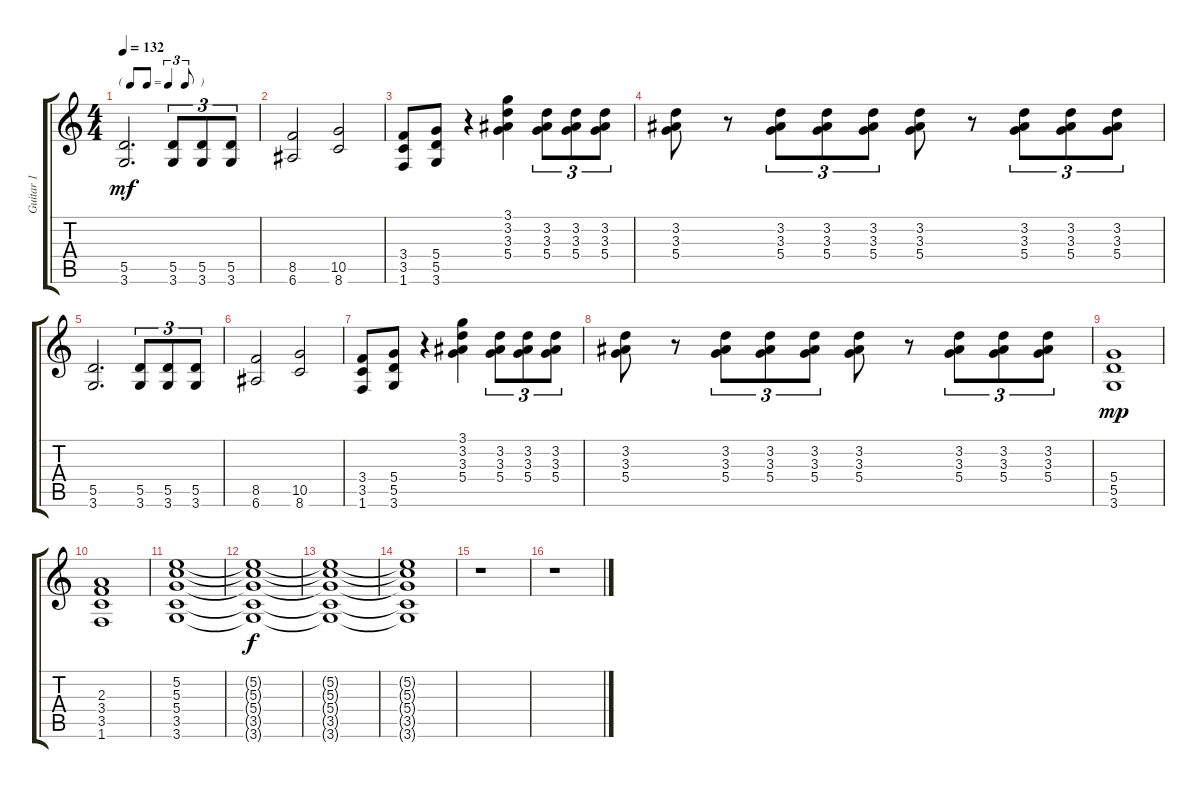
\track ("Guitar 1" "Guitar 1") {instrument distortionguitar}
\staff {score tabs}
\tuning (E4 B3 G3 D3 A2 E2) {hide}
\ts (4 4)
\tf triplet8th
\tempo 132
\clef g2
\ks c
(5.5 3.6).2{d dy mf} (5.5 3.6).8{tu (3 2)} (5.5 3.6).8{tu (3 2)} (5.5 3.6).8{tu (3 2)} |
(8.5 6.6).2 (10.5 8.6).2 |
(3.4 3.5 1.6).8 (5.4 5.5 3.6).8 r.4 (3.1 3.2 3.3 5.4).4 (3.2 3.3 5.4).8{tu (3 2)} (3.2 3.3 5.4).8{tu (3 2)} (3.2 3.3 5.4).8{tu (3 2)} |
(3.2 3.3 5.4).8 r.8 (3.2 3.3 5.4).8{tu (3 2)} (3.2 3.3 5.4).8{tu (3 2)} (3.2 3.3 5.4).8{tu (3 2)} (3.2 3.3 5.4).8 r.8 (3.2 3.3 5.4).8{tu (3 2)} (3.2 3.3 5.4).8{tu (3 2)} (3.2 3.3 5.4).8{tu (3 2)} |
(5.5 3.6).2{d} (5.5 3.6).8{tu (3 2)} (5.5 3.6).8{tu (3 2)} (5.5 3.6).8{tu (3 2)} |
(8.5 6.6).2 (10.5 8.6).2 |
(3.4 3.5 1.6).8 (5.4 5.5 3.6).8 r.4 (3.1 3.2 3.3 5.4).4 (3.2 3.3 5.4).8{tu (3 2)} (3.2 3.3 5.4).8{tu (3 2)} (3.2 3.3 5.4).8{tu (3 2)} |
(3.2 3.3 5.4).8 r.8 (3.2 3.3 5.4).8{tu (3 2)} (3.2 3.3 5.4).8{tu (3 2)} (3.2 3.3 5.4).8{tu (3 2)} (3.2 3.3 5.4).8 r.8 (3.2 3.3 5.4).8{tu (3 2)} (3.2 3.3 5.4).8{tu (3 2)} (3.2 3.3 5.4).8{tu (3 2)} |
(5.4 5.5 3.6).1{dy mp} |
(2.3 3.4 3.5 1.6).1 |
(5.2 5.3 5.4 3.5 3.6).1 |
(5.2{t} 5.3{t} 5.4{t} 3.5{t} 3.6{t}).1{dy f} |
(5.2{t} 5.3{t} 5.4{t} 3.5{t} 3.6{t}).1 |
(5.2{t} 5.3{t} 5.4{t} 3.5{t} 3.6{t}).1 |
r.1 |
r.1
